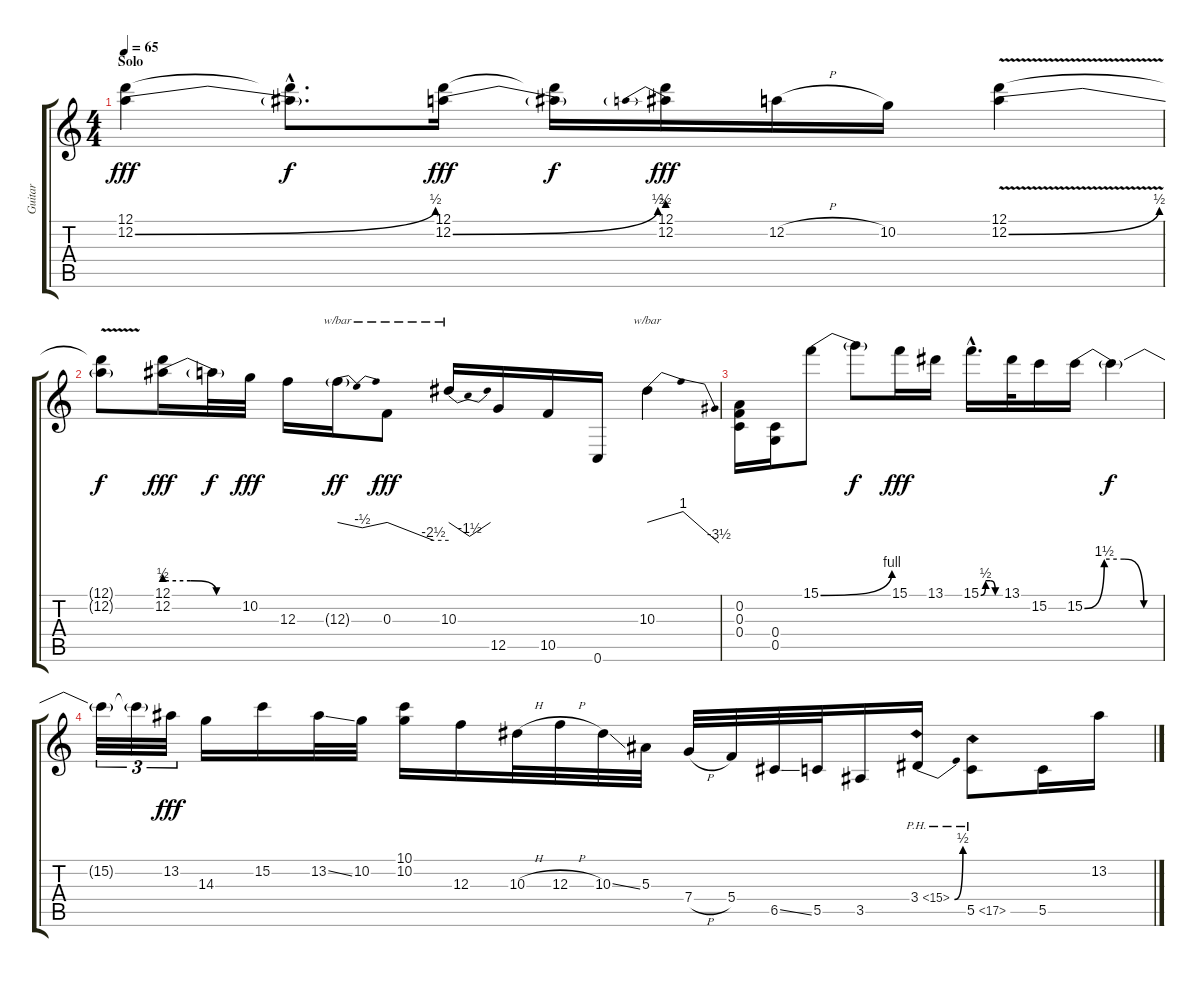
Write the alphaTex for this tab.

\track ("Guitar" "Guitar") {instrument distortionguitar}
\staff {score tabs}
\tuning (D4 A3 F3 C3 G2 C2) {hide}
\ts (4 4)
\section ("" "Solo")
\tempo 65
\clef g2
\ks c
(12.1 12.2{be (bend 0 0 60 2)}).4{dy fff} (12.1{hac t} 12.2{hac t}).8{d dy f} (12.1 12.2{be (bend 0 0 60 2)}).16{dy fff} (12.1{t} 12.2{t}).16{dy f} (12.1 12.2{be (prebend 0 2 60 2)}).16{dy fff} 12.2{h}.16 10.2.16 (12.1 12.2{be (bend 0 0 60 2) v}).4 |
(12.1{t} 12.2{t}).8{dy f} (12.1 12.2{be (custom 0 2 20 2 40 0 60 0)}).16{dy fff} 12.2{t}.32{dy f} 10.2.32{dy fff} 12.3.16 12.3{g}.16{tbe (dip default 0 0 30 -2 60 0) dy ff} 0.3.8{tbe (custom default 0 0 45 -10 60 -10) dy fff} 10.3.16{tbe (dip default 0 0 30 -6 60 0)} 12.5.16 10.5.16 0.6.16 10.3.4{tbe (dip default 0 0 13 4 60 -14) volume 0} |
(0.2 0.3 0.4).16{volume 13} (0.4 0.5).16 15.1{be (bend 0 0 60 4)}.8 15.1{t}.8{dy f} 15.1.16{dy fff} 13.1.16 15.1{be (custom 0 0 15 2 30 2 45 0 60 0) hac}.16{d} 13.1.32 15.2.16 15.2{be (custom 0 0 15 6 30 6 45 0 60 0)}.16 15.2{t}.4{dy f} |
15.2{t}.32{tu (3 2)} 15.2{t}.32{tu (3 2)} 13.2.32{tu (3 2) dy fff} 14.3.16 15.2.16 13.2{ss}.32 10.2.32 (10.1 10.2).16 12.3.16 10.3{h}.32 12.3{h}.32 10.3{ss}.32 5.3.32 7.4{h}.32 5.4.32 6.5{ss}.32 5.5.32 3.5.16 3.4{be (bend 0 0 60 2) ph 12}.16{volume 0} 5.5{ph 12}.8 5.5.16{volume 13} 13.2.16
